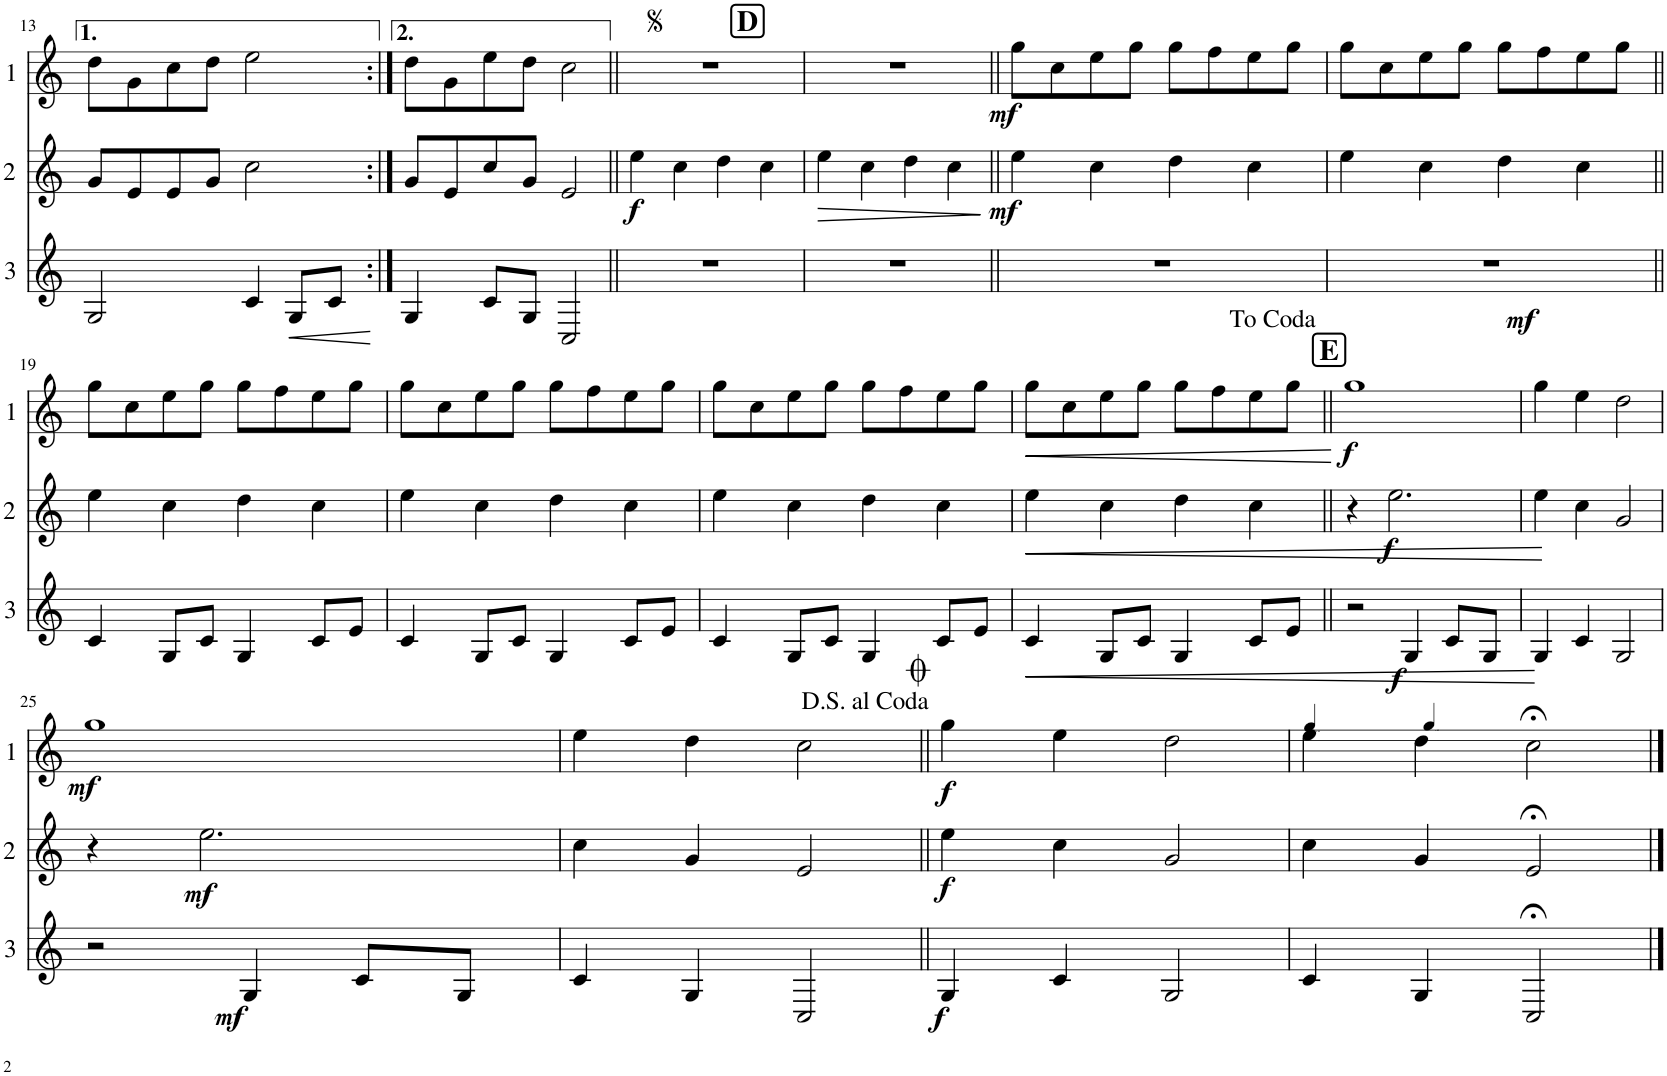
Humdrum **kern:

**kern	**dynam	**kern	**dynam	**kern	**dynam
*part3	*part3	*part2	*part2	*part1	*part1
*staff3	*staff3	*staff2	*staff2	*staff1	*staff1
*I"Cor 3	*	*I"Cor 2	*	*I"Cor 1	*
!!LO:PB:g=z
*clefG2	*	*clefG2	*	*clefG2	*
*Trd4c7	*	*Trd4c7	*	*Trd4c7	*
*k[]	*	*k[]	*	*k[]	*
*M4/4	*	*M4/4	*	*M4/4	*
=13	=13	=13	=13	=13	=13
2G/	.	8g/L	.	8dd\L	.
.	.	8e/	.	8g\	.
.	.	8e/	.	8cc\	.
.	.	8g/J	.	8dd\J	.
4c/	.	2cc\	.	2ee\	.
!	!LO:HP:b	!	!	!	!
8G/L	<	.	.	.	.
8c/J	.	.	.	.	.
.	[	.	.	.	.
=14:|!	=14:|!	=14:|!	=14:|!	=14:|!	=14:|!
4G/	.	8g/L	.	8dd\L	.
.	.	8e/	.	8g\	.
8c/L	.	8cc/	.	8ee\	.
8G/J	.	8g/J	.	8dd\J	.
2C/	.	2e/	.	2cc\	.
=15||	=15||	=15||	=15||	=15||	=15||
!	!	!	!LO:DY:b	!	!
1r	.	4ee\	f	1r	.
.	.	4cc\	.	.	.
.	.	4dd\	.	.	.
.	.	4cc\	.	.	.
=16	=16	=16	=16	=16	=16
!	!	!	!LO:HP:b	!	!
1r	.	4ee\	>	1r	.
.	.	4cc\	.	.	.
.	.	4dd\	.	.	.
.	.	4cc\	.	.	.
.	.	.	]	.	.
!!LO:REH:place=s1:a:B:cj:fs=14:t=D
=17||	=17||	=17||	=17||	=17||	=17||
!	!	!	!LO:DY:b	!	!LO:DY:b
1r	.	4ee\	mf	8gg\L	mf
.	.	.	.	8cc\	.
.	.	4cc\	.	8ee\	.
.	.	.	.	8gg\J	.
.	.	4dd\	.	8gg\L	.
.	.	.	.	8ff\	.
.	.	4cc\	.	8ee\	.
.	.	.	.	8gg\J	.
=18	=18	=18	=18	=18	=18
!	!LO:DY:b	!	!	!	!
1r	mf	4ee\	.	8gg\L	.
.	.	.	.	8cc\	.
.	.	4cc\	.	8ee\	.
.	.	.	.	8gg\J	.
.	.	4dd\	.	8gg\L	.
.	.	.	.	8ff\	.
.	.	4cc\	.	8ee\	.
.	.	.	.	8gg\J	.
!!LO:LB:g=z
=19||	=19||	=19||	=19||	=19||	=19||
4c/	.	4ee\	.	8gg\L	.
.	.	.	.	8cc\	.
8G/L	.	4cc\	.	8ee\	.
8c/J	.	.	.	8gg\J	.
4G/	.	4dd\	.	8gg\L	.
.	.	.	.	8ff\	.
8c/L	.	4cc\	.	8ee\	.
8e/J	.	.	.	8gg\J	.
=20	=20	=20	=20	=20	=20
4c/	.	4ee\	.	8gg\L	.
.	.	.	.	8cc\	.
8G/L	.	4cc\	.	8ee\	.
8c/J	.	.	.	8gg\J	.
4G/	.	4dd\	.	8gg\L	.
.	.	.	.	8ff\	.
8c/L	.	4cc\	.	8ee\	.
8e/J	.	.	.	8gg\J	.
=21	=21	=21	=21	=21	=21
4c/	.	4ee\	.	8gg\L	.
.	.	.	.	8cc\	.
8G/L	.	4cc\	.	8ee\	.
8c/J	.	.	.	8gg\J	.
4G/	.	4dd\	.	8gg\L	.
.	.	.	.	8ff\	.
8c/L	.	4cc\	.	8ee\	.
8e/J	.	.	.	8gg\J	.
=22	=22	=22	=22	=22	=22
!	!LO:HP:b	!	!LO:HP:b	!	!LO:HP:b
4c/	<	4ee\	<	8gg\L	<
.	.	.	.	8cc\	.
8G/L	.	4cc\	.	8ee\	.
8c/J	.	.	.	8gg\J	.
4G/	.	4dd\	.	8gg\L	.
.	.	.	.	8ff\	.
8c/L	.	4cc\	.	8ee\	.
8e/J	.	.	.	8gg\J	.
.	[	.	[	.	[
!!LO:REH:place=s1:a:B:cj:fs=14:t=E
=23||	=23||	=23||	=23||	=23||	=23||
!	!	!	!	!	!LO:DY:b
2r	.	4r	.	1gg	f
!	!	!	!LO:DY:b	!	!
.	.	2.ee\	f	.	.
!	!LO:DY:b	!	!	!	!
4G/	f	.	.	.	.
8c/L	.	.	.	.	.
8G/J	.	.	.	.	.
=24	=24	=24	=24	=24	=24
4G/	.	4ee\	.	4gg\	.
4c/	.	4cc\	.	4ee\	.
2G/	.	2g/	.	2dd\	.
!!LO:LB:g=z
=25	=25	=25	=25	=25	=25
!	!	!	!	!	!LO:DY:b
2r	.	4r	.	1gg	mf
!	!	!	!LO:DY:b	!	!
.	.	2.ee\	mf	.	.
!	!LO:DY:b	!	!	!	!
4G/	mf	.	.	.	.
8c/L	.	.	.	.	.
8G/J	.	.	.	.	.
=26	=26	=26	=26	=26	=26
4c/	.	4cc\	.	4ee\	.
4G/	.	4g/	.	4dd\	.
2C/	.	2e/	.	2cc\	.
=27||	=27||	=27||	=27||	=27||	=27||
!	!LO:DY:b	!	!LO:DY:b	!	!LO:DY:b
4G/	f	4ee\	f	4gg\	f
4c/	.	4cc\	.	4ee\	.
2G/	.	2g/	.	2dd\	.
=28	=28	=28	=28	=28	=28
*	*	*	*	*MM60	*
4c/	.	4cc\	.	4ee\	.
*	*	*	*	*MM45	*
4G/	.	4g/	.	4dd\	.
2C;</	.	2e;</	.	2cc;<\	.
==	==	==	==	==	==
*-	*-	*-	*-	*-	*-
